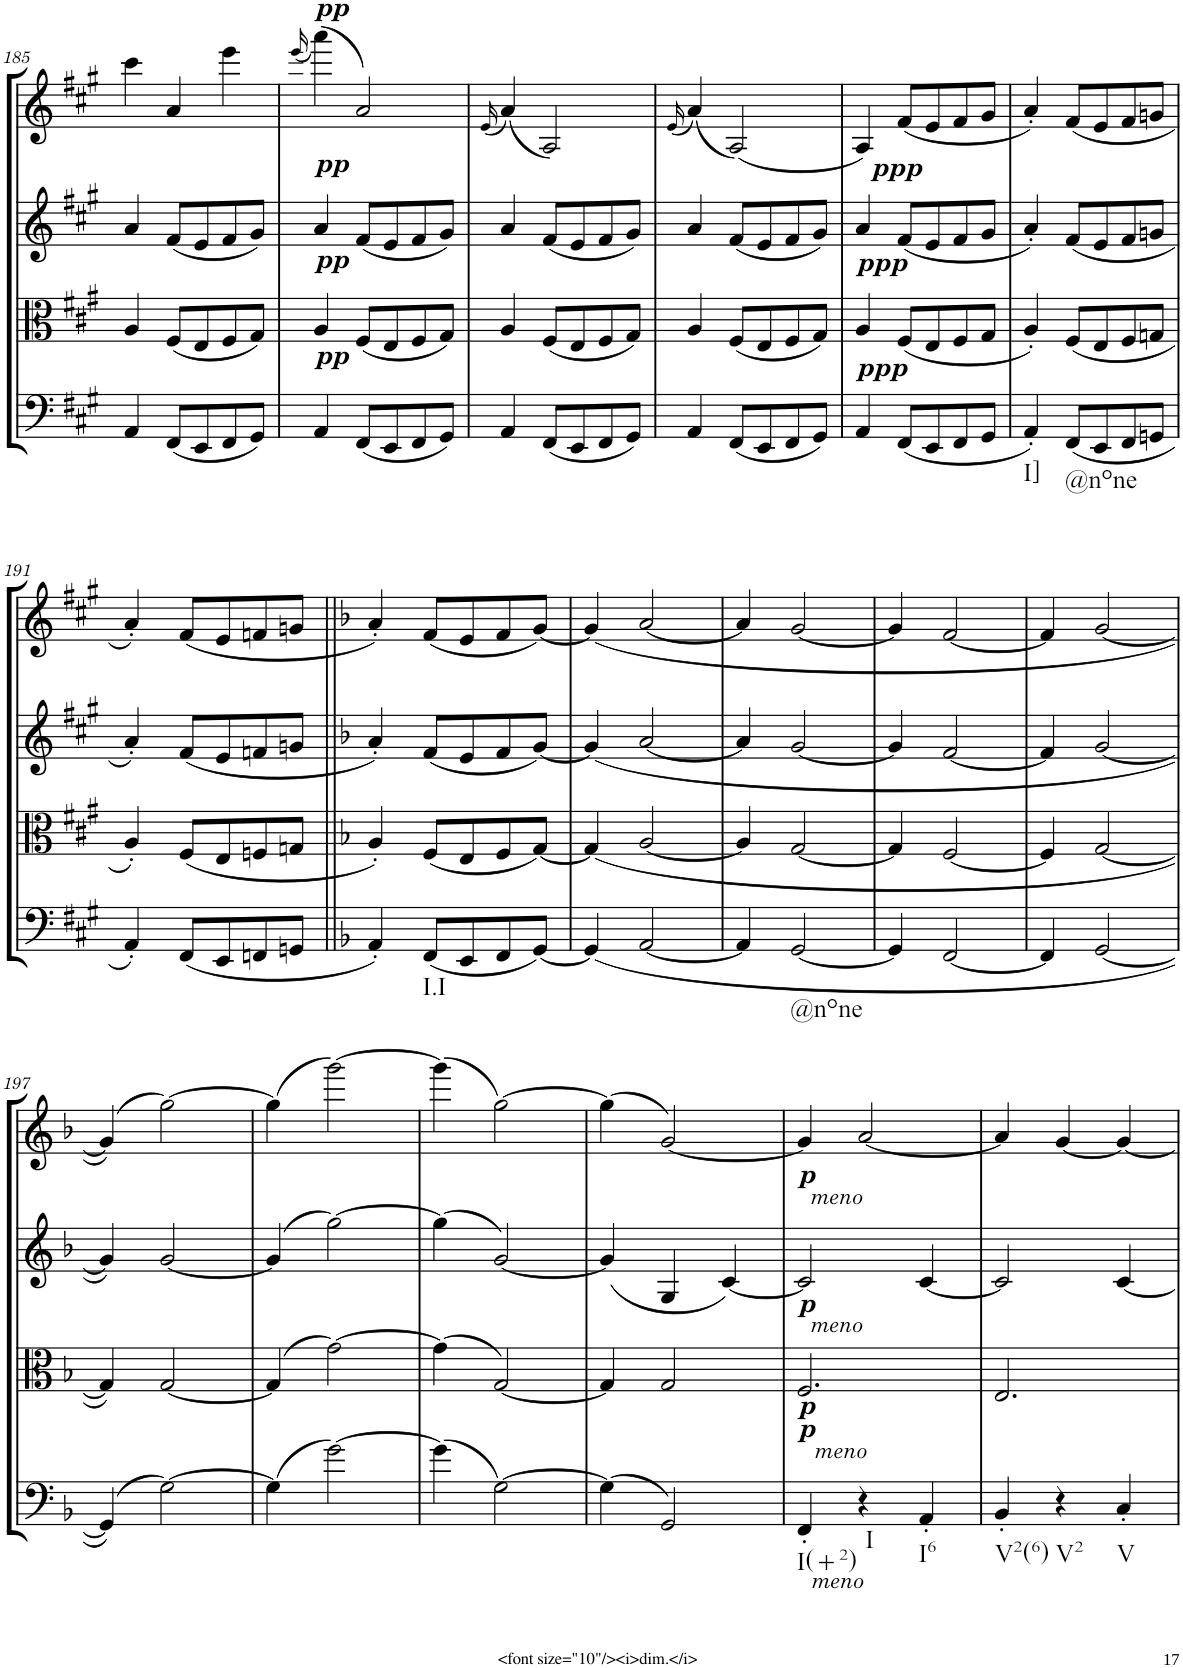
**kern	**kern	**kern	**kern
*part4	*part3	*part2	*part1
*staff4	*staff3	*staff2	*staff1
*I"Cello	*I"Viola	*I"2nd Violin	*I"1st Violin
*	*I'Vla	*I'Vln	*I'Vln
!!LO:PB:g=z
*clefF4	*clefC3	*clefG2	*clefG2
*k[f#c#g#]	*k[f#c#g#]	*k[f#c#g#]	*k[f#c#g#]
*A:	*A:	*A:	*A:
*M3/4	*M3/4	*M3/4	*M3/4
=185	=185	=185	=185
4AA/	4A/	4a/	4ccc#\
(8FF#/L	(8F#/L	(8f#/L	4a/
8EE/	8E/	8e/	.
8FF#/	8F#/	8f#/	4eee\
8GG#/J)	8G#/J)	8g#/J)	.
=186	=186	=186	=186
.	.	.	(16qeee/
!	!	!	!LO:TX:a:Bi:t=pp
!	!	!LO:TX:a:Bi:t=pp	!
!	!LO:TX:a:Bi:t=pp	!	!
!LO:TX:a:Bi:t=pp	!	!	!
4AA/	4A/	4a/	(4aaa\)
(8FF#/L	(8F#/L	(8f#/L	2a/)
8EE/	8E/	8e/	.
8FF#/	8F#/	8f#/	.
8GG#/J)	8G#/J)	8g#/J)	.
=187	=187	=187	=187
.	.	.	(16qe/
4AA/	4A/	4a/	(4a/)
(8FF#/L	(8F#/L	(8f#/L	2A/)
8EE/	8E/	8e/	.
8FF#/	8F#/	8f#/	.
8GG#/J)	8G#/J)	8g#/J)	.
=188	=188	=188	=188
.	.	.	(16qe/
4AA/	4A/	4a/	(4a/)
(8FF#/L	(8F#/L	(8f#/L	(2A/)
8EE/	8E/	8e/	.
8FF#/	8F#/	8f#/	.
8GG#/J)	8G#/J)	8g#/J)	.
=189	=189	=189	=189
!	!	!LO:TX:a:Bi:t=ppp	!
!	!	!LO:TX:b:Bi:t=ppp	!
!LO:TX:a:Bi:t=ppp	!	!	!
4AA/	4A/	4a/	4A/)
(8FF#/L	(8F#/L	(8f#/L	(8f#/L
8EE/	8E/	8e/	8e/
8FF#/	8F#/	8f#/	8f#/
8GG#/J	8G#/J	8g#/J	8g#/J
=190	=190	=190	=190
!LO:TX:b:t=I]	!	!	!
4AA'/)	4A'/)	4a'/)	4a'/)
!LO:TX:b:t=@none	!	!	!
(8FF#/L	(8F#/L	(8f#/L	(8f#/L
8EE/	8E/	8e/	8e/
8FF#/	8F#/	8f#/	8f#/
8GGn/J	8Gn/J	8gn/J	8gn/J
!!LO:LB:g=z
=191	=191	=191	=191
4AA'/)	4A'/)	4a'/)	4a'/)
(8FF#/L	(8F#/L	(8f#/L	(8f#/L
8EE/	8E/	8e/	8e/
8FFn/	8Fn/	8fn/	8fn/
8GGn/J	8Gn/J	8gn/J	8gn/J
=192||	=192||	=192||	=192||
*k[b-]	*k[b-]	*k[b-]	*k[b-]
*F:	*F:	*F:	*F:
4AA'/)	4A'/)	4a'/)	4a'/)
!LO:TX:b:t=I.I	!	!	!
(8FF/L	(8F/L	(8f/L	(8f/L
8EE/	8E/	8e/	8e/
8FF/	8F/	8f/	8f/
[8GG/J)	[8G/J)	[8g/J)	[8g/J)
=193	=193	=193	=193
(4GG/]	(4G/]	(4g/]	(4g/]
[2AA/	[2A/	[2a/	[2a/
=194	=194	=194	=194
4AA/]	4A/]	4a/]	4a/]
!LO:TX:b:t=@none	!	!	!
[2GG/	[2G/	[2g/	[2g/
=195	=195	=195	=195
4GG/]	4G/]	4g/]	4g/]
[2FF/	[2F/	[2f/	[2f/
=196	=196	=196	=196
4FF/]	4F/]	4f/]	4f/]
[2GG/	[2G/	[2g/	[2g/
!!LO:LB:g=z
=197	=197	=197	=197
(4GG/])	4G/])	4g/])	(4g/])
[2G\)	[2G/	[2g/	[2gg\)
=198	=198	=198	=198
(4G\]	(4G/]	(4g/]	(4gg\]
[2g\)	[2g\)	[2gg\)	[2ggg\)
=199	=199	=199	=199
(4g\]	(4g\]	(4gg\]	(4ggg\]
[2G\)	[2G/)	[2g/)	[2gg\)
=200	=200	=200	=200
(4G\]	4G/]	(4g/]	(4gg\]
2GG/)	2G/	4G/	[2g/)
.	.	[4c/)	.
=201	=201	=201	=201
!	!	!LO:TX:a:i:t=meno	!
!	!	!LO:TX:a:Bi:t=p	!
!	!LO:TX:a:i:t=meno	!	!
!	!LO:TX:a:Bi:t=p	!	!
!LO:TX:a:i:t=meno	!	!	!
!LO:TX:b:i:t=meno	!	!	!
!LO:TX:a:Bi:t=p	!	!	!
!LO:TX:a:Bi:t=p	!	!	!
!LO:TX:b:t=I(+2)	!	!	!
4FF'/	2.F/	2c/]	4g/]
!LO:TX:b:t=I	!	!	!
4r	.	.	[2a/
!LO:TX:b:t=I6	!	!	!
4AA'/	.	[4c/	.
=202	=202	=202	=202
!LO:TX:b:t=V2(6)	!	!	!
4BB-'/	2.E/	2c/]	4a/]
!LO:TX:b:t=V2	!	!	!
4r	.	.	[4g/
!LO:TX:b:t=V	!	!	!
4C'/	.	[4c/	4g/_
=	=	=	=
*-	*-	*-	*-
